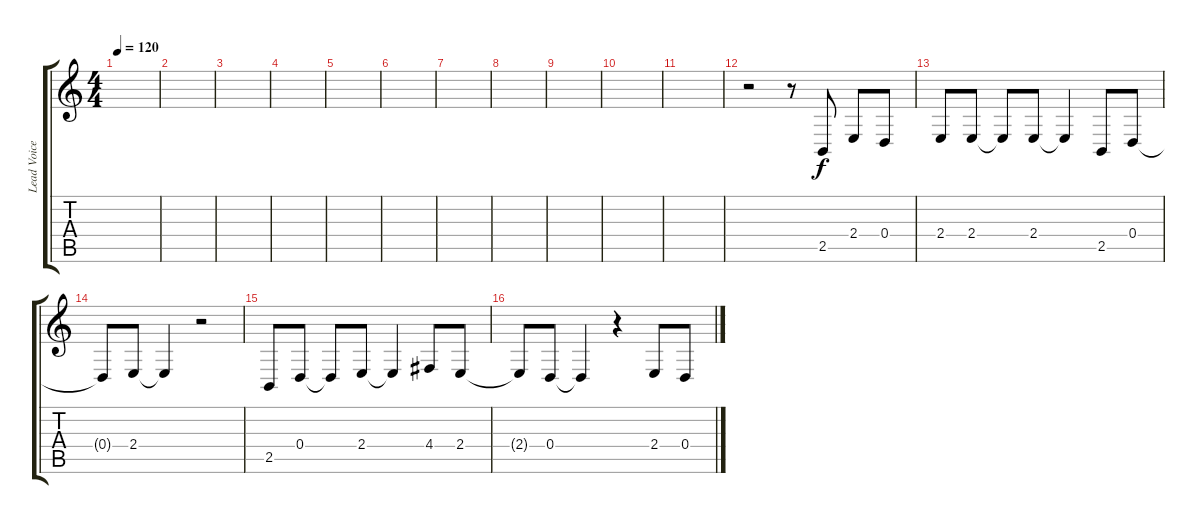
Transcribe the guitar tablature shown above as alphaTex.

\track ("Lead Voice" "Lead Voice") {instrument lead6voice}
\staff {score tabs}
\tuning (E4 B3 G3 D3 A2 E2) {hide}
\ts (4 4)
\tempo 120
\clef g2
\ks c
|
|
|
|
|
|
|
|
|
|
|
r.2 r.8 2.5.8 2.4.8 0.4.8 |
2.4.8 2.4.8 2.4{t}.8 2.4.8 2.4{t}.4 2.5.8 0.4.8 |
0.4{t}.8 2.4.8 2.4{t}.4 r.2 |
2.5.8 0.4.8 0.4{t}.8 2.4.8 2.4{t}.4 4.4.8 2.4.8 |
2.4{t}.8 0.4.8 0.4{t}.4 r.4 2.4.8 0.4.8
